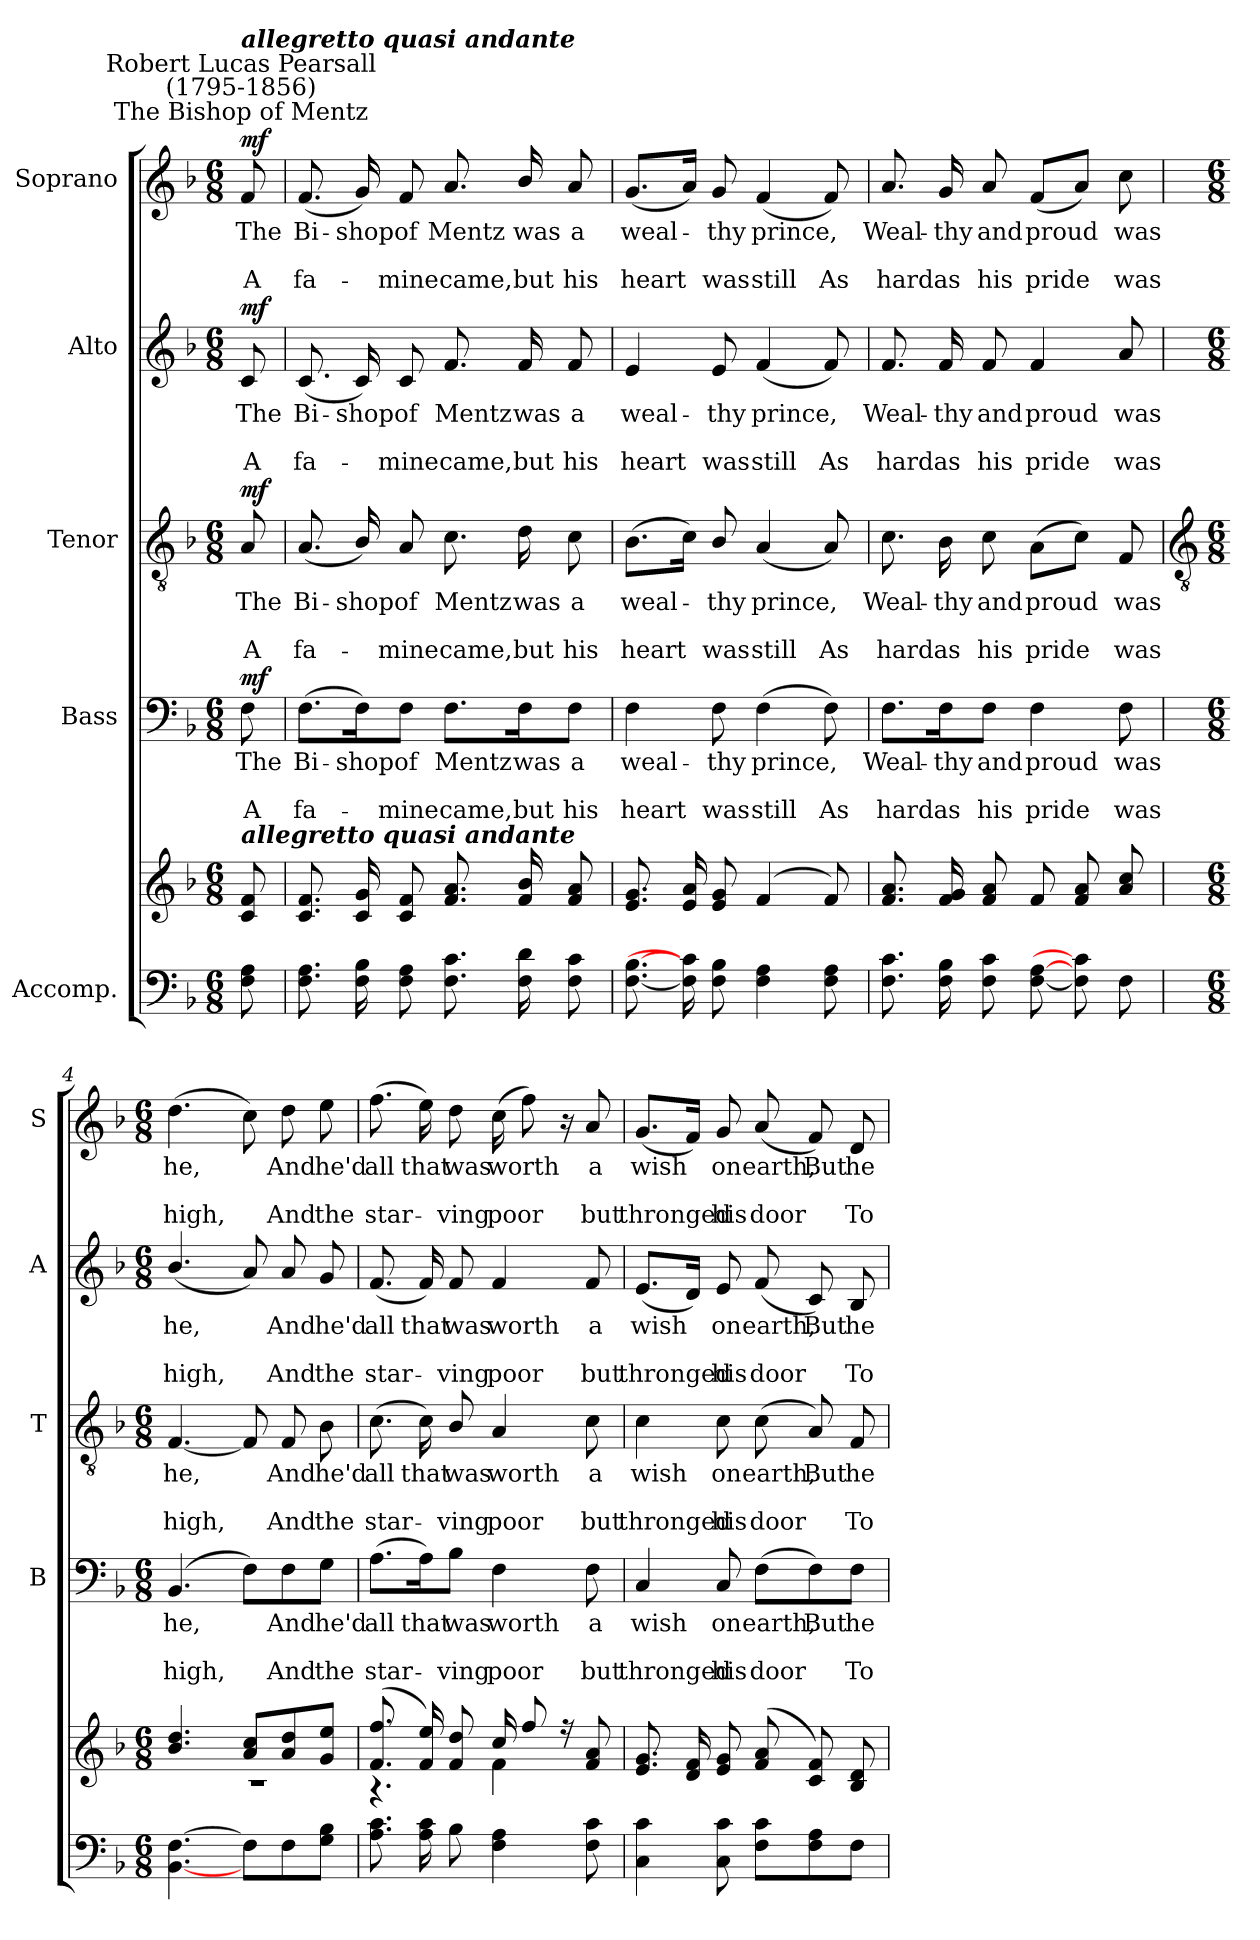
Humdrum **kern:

**kern	**kern	**dynam	**kern	**text	**text	**text	**dynam	**kern	**text	**text	**text	**dynam	**kern	**text	**text	**text	**dynam	**kern	**text	**text	**text	**dynam
*part5	*part5	*part5	*part4	*part4	*part4	*part4	*part4	*part3	*part3	*part3	*part3	*part3	*part2	*part2	*part2	*part2	*part2	*part1	*part1	*part1	*part1	*part1
*staff6	*staff5	*staff5/6	*staff4	*staff4	*staff4	*staff4	*staff4	*staff3	*staff3	*staff3	*staff3	*staff3	*staff2	*staff2	*staff2	*staff2	*staff2	*staff1	*staff1	*staff1	*staff1	*staff1
*I"Accomp.	*	*	*I"Bass	*	*	*	*	*I"Tenor	*	*	*	*	*I"Alto	*	*	*	*	*I"Soprano	*	*	*	*
*	*	*	*I'B	*	*	*	*	*I'T	*	*	*	*	*I'A	*	*	*	*	*I'S	*	*	*	*
*clefF4	*clefG2	*	*clefF4	*	*	*	*	*clefGv2	*	*	*	*	*clefG2	*	*	*	*	*clefG2	*	*	*	*
*k[b-]	*k[b-]	*	*k[b-]	*	*	*	*	*k[b-]	*	*	*	*	*k[b-]	*	*	*	*	*k[b-]	*	*	*	*
*F:	*F:	*	*F:	*	*	*	*	*F:	*	*	*	*	*F:	*	*	*	*	*F:	*	*	*	*
*M6/8	*M6/8	*	*M6/8	*	*	*	*	*M6/8	*	*	*	*	*M6/8	*	*	*	*	*M6/8	*	*	*	*
=	=	=	=	=	=	=	=	=	=	=	=	=	=	=	=	=	=	=	=	=	=	=
*	*^	*	*	*	*	*	*	*	*	*	*	*	*	*	*	*	*	*	*	*	*	*
!	!	!	!	!	!	!	!	!	!	!	!	!	!	!	!	!	!	!	!LO:TX:a:cj:t=The Bishop of Mentz	!	!	!	!
!	!	!	!	!	!	!	!	!	!	!	!	!	!	!	!	!	!	!	!LO:TX:a:cj:t=Robert Lucas Pearsall\n(1795-1856)	!	!	!	!
!	!	!	!	!	!	!	!	!	!	!	!	!	!	!	!	!	!	!	!LO:TX:a:Bi:t=allegretto quasi andante	!	!	!	!
!	!LO:TX:a:Bi:t=allegretto quasi andante	!	!	!	!	!	!	!	!	!	!	!	!	!	!	!	!	!	!	!	!	!	!
!	!	!	!LO:DY:b=2	!	!LO:LY:b	!	!LO:LY:b	!	!	!LO:LY:b	!	!LO:LY:b	!	!	!LO:LY:b	!	!LO:LY:b	!	!	!LO:LY:b	!	!LO:LY:b	!
!	!	!	!LO:DY:n=1:b	!	!	!	!	!LO:DY:b	!	!	!	!	!LO:DY:b	!	!	!	!	!LO:DY:b	!	!	!	!	!LO:DY:b
8F 8A	8c/ 8f/	8ryy	mf mf	8F	The	.	A	mf	8A	The	.	A	mf	8c	The	.	A	mf	8f/	The	.	A	mf
=1	=1	=1	=1	=1	=1	=1	=1	=1	=1	=1	=1	=1	=1	=1	=1	=1	=1	=1	=1	=1	=1	=1	=1
!	!	!LO:N:vis=1	!	!	!LO:LY:b	!	!LO:LY:b	!	!	!LO:LY:b	!	!LO:LY:b	!	!	!LO:LY:b	!	!LO:LY:b	!	!	!LO:LY:b	!	!LO:LY:b	!
8.F 8.AL	8.c 8.fL	2.ryy	.	(>8.F\L	Bi-	.	-fa-	.	(<8.A	Bi-	.	-fa-	.	(<8.c	Bi-	.	-fa-	.	(<8.f	Bi-	.	-fa-	.
!	!	!	!	!	!LO:LY:b	!	!	!	!	!LO:LY:b	!	!	!	!	!LO:LY:b	!	!	!	!	!LO:LY:b	!	!	!
16F 16B-L	16c 16gL	.	.	16F\K)	shop	.	.	.	16B-/)	shop	.	.	.	16c)	shop	.	.	.	16g)	shop	.	.	.
!	!	!	!	!	!LO:LY:b	!	!LO:LY:b	!	!	!LO:LY:b	!	!LO:LY:b	!	!	!LO:LY:b	!	!LO:LY:b	!	!	!LO:LY:b	!	!LO:LY:b	!
8F 8AJ	8c 8fJ	.	.	8F\J	of	.	mine	.	8A	of	.	mine	.	8c	of	.	mine	.	8f	of	.	mine	.
!	!	!	!	!	!LO:LY:b	!	!LO:LY:b	!	!	!LO:LY:b	!	!LO:LY:b	!	!	!LO:LY:b	!	!LO:LY:b	!	!	!LO:LY:b	!	!LO:LY:b	!
8.F 8.cL	8.f 8.aL	.	.	8.F\L	Mentz	.	came,	.	8.c	Mentz	.	came,	.	8.f	Mentz	.	came,	.	8.a	Mentz	.	came,	.
!	!	!	!	!	!LO:LY:b	!	!LO:LY:b	!	!	!LO:LY:b	!	!LO:LY:b	!	!	!LO:LY:b	!	!LO:LY:b	!	!	!LO:LY:b	!	!LO:LY:b	!
16F 16dL	16f 16b-L	.	.	16F\K	was	.	but	.	16d	was	.	but	.	16f	was	.	but	.	16b-/	was	.	but	.
!	!	!	!	!	!LO:LY:b	!	!LO:LY:b	!	!	!LO:LY:b	!	!LO:LY:b	!	!	!LO:LY:b	!	!LO:LY:b	!	!	!LO:LY:b	!	!LO:LY:b	!
8F 8cJ	8f 8aJ	.	.	8F\J	a	.	his	.	8c	a	.	his	.	8f	a	.	his	.	8a	a	.	his	.
=2	=2	=2	=2	=2	=2	=2	=2	=2	=2	=2	=2	=2	=2	=2	=2	=2	=2	=2	=2	=2	=2	=2	=2
!	!	!LO:N:vis=1	!	!	!LO:LY:b	!	!LO:LY:b	!	!	!LO:LY:b	!	!LO:LY:b	!	!	!LO:LY:b	!	!LO:LY:b	!	!	!LO:LY:b	!	!LO:LY:b	!
[8.F [8.B-L	8.e 8.gL	2.ryy	.	4F	weal-	.	-heart	.	(>8.B-L	weal-	.	heart	.	4e	weal-	.	-heart	.	(<8.gL	weal-	.	heart	.
16F] 16c]L	16e 16aL	.	.	.	.	.	.	.	16cJ)	.	.	.	.	.	.	.	.	.	16aJ)	.	.	.	.
!	!	!	!	!	!LO:LY:b	!	!LO:LY:b	!	!	!LO:LY:b	!	!LO:LY:b	!	!	!LO:LY:b	!	!LO:LY:b	!	!	!LO:LY:b	!	!LO:LY:b	!
8F 8B-J	8e 8gJ	.	.	8F	thy	.	was	.	8B-/	thy	.	was	.	8e	thy	.	was	.	8g	thy	.	was	.
!	!	!	!	!	!LO:LY:b	!	!LO:LY:b	!	!	!LO:LY:b	!	!LO:LY:b	!	!	!LO:LY:b	!	!LO:LY:b	!	!	!LO:LY:b	!	!LO:LY:b	!
4F 4A	(<4f	.	.	(>4F	prince,	.	still	.	(<4A	prince,	.	still	.	(<4f	prince,	.	still	.	(<4f	prince,	.	still	.
!	!	!	!	!	!	!	!LO:LY:b	!	!	!	!	!LO:LY:b	!	!	!	!	!LO:LY:b	!	!	!	!	!LO:LY:b	!
8F 8A	8f)	.	.	8F)	.	.	As	.	8A)	.	.	As	.	8f)	.	.	As	.	8f)	.	.	As	.
=3	=3	=3	=3	=3	=3	=3	=3	=3	=3	=3	=3	=3	=3	=3	=3	=3	=3	=3	=3	=3	=3	=3	=3
!	!	!LO:N:vis=1	!	!	!LO:LY:b	!	!LO:LY:b	!	!	!LO:LY:b	!	!LO:LY:b	!	!	!LO:LY:b	!	!LO:LY:b	!	!	!LO:LY:b	!	!LO:LY:b	!
8.F 8.cL	8.f 8.aL	2.ryy	.	8.F\L	Weal-	.	-hard	.	8.c	Weal-	.	-hard	.	8.f	Weal-	.	-hard	.	8.a	Weal-	.	-hard	.
!	!	!	!	!	!LO:LY:b	!	!LO:LY:b	!	!	!LO:LY:b	!	!LO:LY:b	!	!	!LO:LY:b	!	!LO:LY:b	!	!	!LO:LY:b	!	!LO:LY:b	!
16F 16B-L	16f 16gL	.	.	16F\K	thy	.	as	.	16B-	thy	.	as	.	16f	thy	.	as	.	16g	thy	.	as	.
!	!	!	!	!	!LO:LY:b	!	!LO:LY:b	!	!	!LO:LY:b	!	!LO:LY:b	!	!	!LO:LY:b	!	!LO:LY:b	!	!	!LO:LY:b	!	!LO:LY:b	!
8F 8cJ	8f 8aJ	.	.	8F\J	and	.	his	.	8c	and	.	his	.	8f	and	.	his	.	8a	and	.	his	.
!	!	!	!	!	!LO:LY:b	!	!LO:LY:b	!	!	!LO:LY:b	!	!LO:LY:b	!	!	!LO:LY:b	!	!LO:LY:b	!	!	!LO:LY:b	!	!LO:LY:b	!
[8F [8AL	8fL	.	.	4F	proud	.	pride	.	(>8AL	proud	.	pride	.	4f	proud	.	pride	.	(<8fL	proud	.	pride	.
8F] 8c]	8f 8a	.	.	.	.	.	.	.	8cJ)	.	.	.	.	.	.	.	.	.	8aJ)	.	.	.	.
!	!	!	!	!	!LO:LY:b	!	!LO:LY:b	!	!	!LO:LY:b	!	!LO:LY:b	!	!	!LO:LY:b	!	!LO:LY:b	!	!	!LO:LY:b	!	!LO:LY:b	!
8FJ	8a 8ccJ	.	.	8F	was	.	was	.	8F	was	.	was	.	8a	was	.	was	.	8cc	was	.	was	.
!!LO:LB:g=z
=4	=4	=4	=4	=4	=4	=4	=4	=4	=4	=4	=4	=4	=4	=4	=4	=4	=4	=4	=4	=4	=4	=4	=4
*	*	*	*	*	*	*	*	*	*clefGv2	*	*	*	*	*	*	*	*	*	*	*	*	*	*
*M6/8	*M6/8	*	*	*M6/8	*	*	*	*	*M6/8	*	*	*	*	*M6/8	*	*	*	*	*M6/8	*	*	*	*
!	!	!LO:N:vis=1	!	!	!LO:LY:b	!	!LO:LY:b	!	!	!LO:LY:b	!	!LO:LY:b	!	!	!LO:LY:b	!	!LO:LY:b	!	!	!LO:LY:b	!	!LO:LY:b	!
[4.BB- [4.F	4.b- 4.dd	2.r	.	(<4.BB-	he,	.	high,	.	[4.F	he,	.	high,	.	(<4.b-/	he,	.	high,	.	(>4.dd	he,	.	high,	.
8FL]	8a 8ccL	.	.	8F\L)	.	.	.	.	8F]	.	.	.	.	8a)	.	.	.	.	8cc)	.	.	.	.
!	!	!	!	!	!LO:LY:b	!	!LO:LY:b	!	!	!LO:LY:b	!	!LO:LY:b	!	!	!LO:LY:b	!	!LO:LY:b	!	!	!LO:LY:b	!	!LO:LY:b	!
8F	8a 8dd	.	.	8F\	And	.	And	.	8F	And	.	And	.	8a	And	.	And	.	8dd	And	.	And	.
!	!	!	!	!	!LO:LY:b	!	!LO:LY:b	!	!	!LO:LY:b	!	!LO:LY:b	!	!	!LO:LY:b	!	!LO:LY:b	!	!	!LO:LY:b	!	!LO:LY:b	!
8G 8B-J	8g 8eeJ	.	.	8G\J	he'd	.	the	.	8B-	he'd	.	the	.	8g	he'd	.	the	.	8ee	he'd	.	the	.
=5	=5	=5	=5	=5	=5	=5	=5	=5	=5	=5	=5	=5	=5	=5	=5	=5	=5	=5	=5	=5	=5	=5	=5
!	!	!	!	!	!LO:LY:b	!	!LO:LY:b	!	!	!LO:LY:b	!	!LO:LY:b	!	!	!LO:LY:b	!	!LO:LY:b	!	!	!LO:LY:b	!	!LO:LY:b	!
8.A 8.cL	(>8.f 8.ffL	4.r	.	(>8.A\L	all	.	star-	.	(>8.c	all	.	star-	.	(<8.f	all	.	star-	.	(>8.ff	all	.	star-	.
!	!	!	!	!	!LO:LY:b	!	!	!	!	!LO:LY:b	!	!	!	!	!LO:LY:b	!	!	!	!	!LO:LY:b	!	!	!
16A 16cL	16f 16eeL)	.	.	16A\K)	that	.	.	.	16c)	that	.	.	.	16f)	that	.	.	.	16ee)	that	.	.	.
!	!	!	!	!	!LO:LY:b	!	!LO:LY:b	!	!	!LO:LY:b	!	!LO:LY:b	!	!	!LO:LY:b	!	!LO:LY:b	!	!	!LO:LY:b	!	!LO:LY:b	!
8B-J	8f 8ddJ	.	.	8B-\J	was	.	ving	.	8B-/	was	.	ving	.	8f	was	.	ving	.	8dd	was	.	ving	.
!	!	!	!	!	!LO:LY:b	!	!LO:LY:b	!	!	!LO:LY:b	!	!LO:LY:b	!	!	!LO:LY:b	!	!LO:LY:b	!	!	!LO:LY:b	!	!LO:LY:b	!
4F 4A	16cc/LL	4f\	.	4F	worth	.	poor	.	4A	worth	.	poor	.	4f	worth	.	poor	.	(>16ccLL	worth	.	poor	.
.	8ff/J	.	.	.	.	.	.	.	.	.	.	.	.	.	.	.	.	.	8ffJ)	.	.	.	.
.	16r	.	.	.	.	.	.	.	.	.	.	.	.	.	.	.	.	.	16r	.	.	.	.
!	!	!	!	!	!LO:LY:b	!	!LO:LY:b	!	!	!LO:LY:b	!	!LO:LY:b	!	!	!LO:LY:b	!	!LO:LY:b	!	!	!LO:LY:b	!	!LO:LY:b	!
8F 8c	8f 8a	8ryy	.	8F	a	.	but	.	8c	a	.	but	.	8f	a	.	but	.	8a	a	.	but	.
=6	=6	=6	=6	=6	=6	=6	=6	=6	=6	=6	=6	=6	=6	=6	=6	=6	=6	=6	=6	=6	=6	=6	=6
!	!	!LO:N:vis=1	!	!	!LO:LY:b	!	!LO:LY:b	!	!	!LO:LY:b	!	!LO:LY:b	!	!	!LO:LY:b	!	!LO:LY:b	!	!	!LO:LY:b	!	!LO:LY:b	!
4C 4c	8.e 8.gL	2.ryy	.	4C	wish	.	thronged	.	4c	wish	.	thronged	.	(<8.eL	wish	.	thronged	.	(<8.gL	wish	.	thronged	.
.	16d 16fL	.	.	.	.	.	.	.	.	.	.	.	.	16dJ)	.	.	.	.	16fJ)	.	.	.	.
!	!	!	!	!	!LO:LY:b	!	!LO:LY:b	!	!	!LO:LY:b	!	!LO:LY:b	!	!	!LO:LY:b	!	!LO:LY:b	!	!	!LO:LY:b	!	!LO:LY:b	!
8C 8c	8e 8gJ	.	.	8C	on	.	his	.	8c	on	.	his	.	8e	on	.	his	.	8g	on	.	his	.
!	!	!	!	!	!LO:LY:b	!	!LO:LY:b	!	!	!LO:LY:b	!	!LO:LY:b	!	!	!LO:LY:b	!	!LO:LY:b	!	!	!LO:LY:b	!	!LO:LY:b	!
8F 8cL	(<8f 8aL	.	.	(>8F\L	earth,	.	door	.	(<8c	earth,	.	door	.	(<8f	earth,	.	door	.	(<8a	earth,	.	door	.
!	!	!	!	!	!LO:LY:b	!	!	!	!	!LO:LY:b	!	!	!	!	!LO:LY:b	!	!	!	!	!LO:LY:b	!	!	!
8F 8A	8c 8f)	.	.	8F\)	But	.	.	.	8A)	But	.	.	.	8c)	But	.	.	.	8f)	But	.	.	.
!	!	!	!	!	!LO:LY:b	!	!LO:LY:b	!	!	!LO:LY:b	!	!LO:LY:b	!	!	!LO:LY:b	!	!LO:LY:b	!	!	!LO:LY:b	!	!LO:LY:b	!
8FJ	8B- 8dJ	.	.	8F\J	he	.	To	.	8F	he	.	To	.	8B-	he	.	To	.	8d	he	.	To	.
*	*v	*v	*	*	*	*	*	*	*	*	*	*	*	*	*	*	*	*	*	*	*	*	*
=	=	=	=	=	=	=	=	=	=	=	=	=	=	=	=	=	=	=	=	=	=	=
*-	*-	*-	*-	*-	*-	*-	*-	*-	*-	*-	*-	*-	*-	*-	*-	*-	*-	*-	*-	*-	*-	*-
